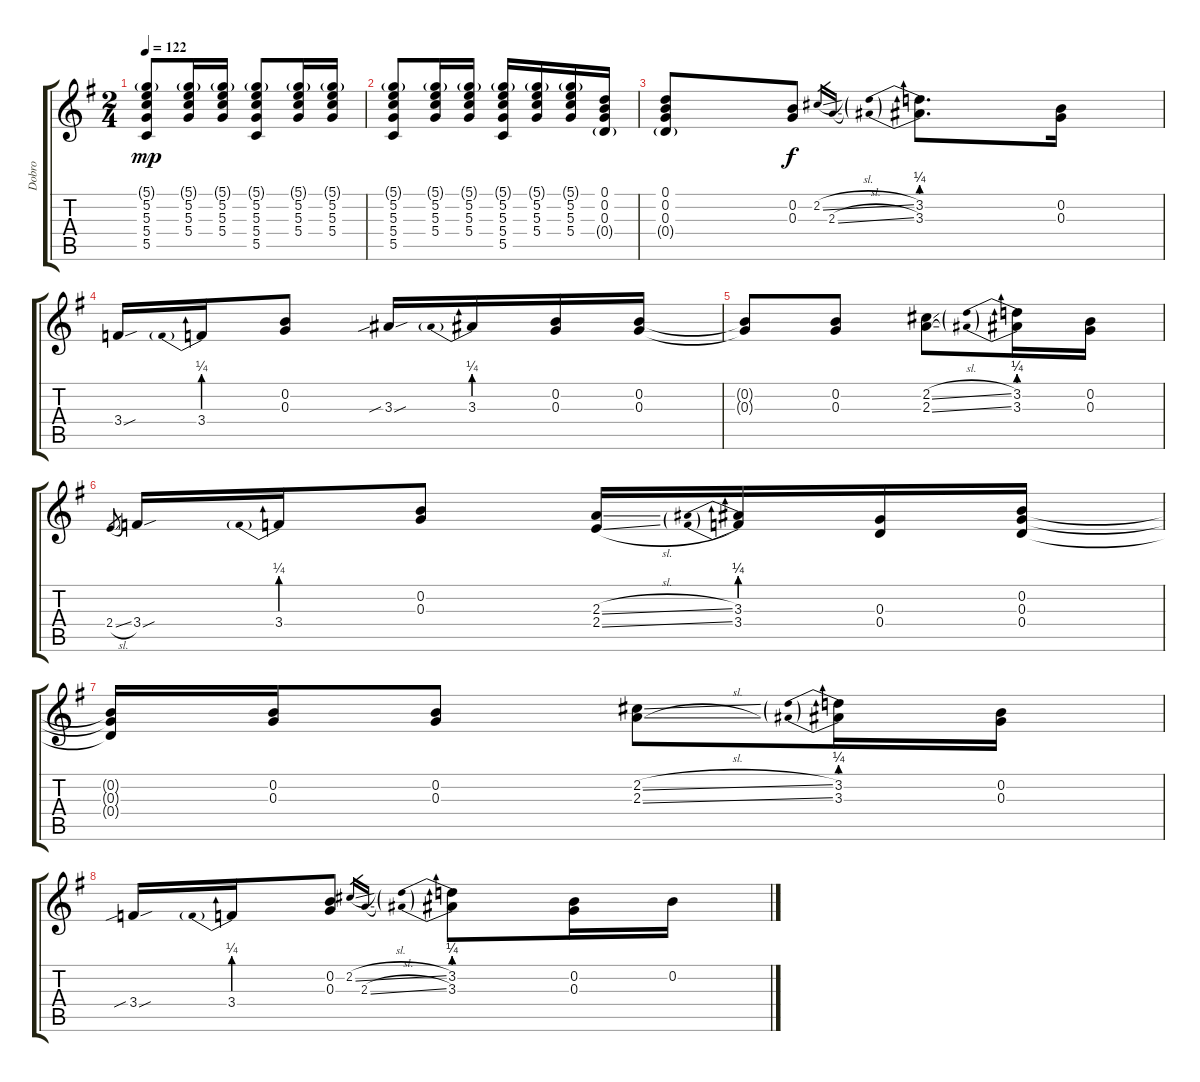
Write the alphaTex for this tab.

\track ("Dobro" "Dobro") {instrument acousticguitarsteel}
\staff {score tabs}
\tuning (D4 B3 G3 D3 G2 D2) {hide}
\ts (2 4)
\tempo 122
\clef g2
\ks g
(5.1{g} 5.2 5.3 5.4 5.5).8{dy mp} (5.1{g} 5.2 5.3 5.4).16 (5.1{g} 5.2 5.3 5.4).16 (5.1{g} 5.2 5.3 5.4 5.5).8 (5.1{g} 5.2 5.3 5.4).16 (5.1{g} 5.2 5.3 5.4).16 |
(5.1{g} 5.2 5.3 5.4 5.5).8 (5.1{g} 5.2 5.3 5.4).16 (5.1{g} 5.2 5.3 5.4).16 (5.1{g} 5.2 5.3 5.4 5.5).16 (5.1{g} 5.2 5.3 5.4).16 (5.1{g} 5.2 5.3 5.4).16 (0.1 0.2 0.3 0.4{g}).16 |
(0.1 0.2 0.3 0.4{g}).8 (0.2 0.3).8{dy f} 2.2{sl}.16{gr} 2.3{sl}.16{gr} (3.2{be (prebend 0 1 60 1)} 3.3{be (prebend 0 1 60 1)}).8{d} (0.2 0.3).16 |
3.4{sou}.16 3.4{be (prebend 0 1 60 1)}.16 (0.2 0.3).8 3.3{sib sou}.16 3.3{be (prebend 0 1 60 1)}.16 (0.2 0.3).16 (0.2 0.3).16 |
(0.2{t} 0.3{t}).8 (0.2 0.3).8 (2.2{sl} 2.3{sl}).8 (3.2{be (prebend 0 1 60 1)} 3.3{be (prebend 0 1 60 1)}).16 (0.2 0.3).16 |
2.4{sl}.8{gr} 3.4{sou}.16 3.4{be (prebend 0 1 60 1)}.16 (0.2 0.3).8 (2.3{sl} 2.4{sl}).16 (3.3{be (prebend 0 1 60 1)} 3.4{be (prebend 0 1 60 1)}).16 (0.3 0.4).16 (0.2 0.3 0.4).16 |
(0.2{t} 0.3{t} 0.4{t}).16 (0.2 0.3).16 (0.2 0.3).8 (2.2{sl} 2.3{sl}).8 (3.2{be (prebend 0 1 60 1)} 3.3{be (prebend 0 1 60 1)}).16 (0.2 0.3).16 |
3.4{sib sou}.16 3.4{be (prebend 0 1 60 1)}.16 (0.2 0.3).8 2.2{sl}.16{gr} 2.3{sl}.16{gr} (3.2{be (prebend 0 1 60 1)} 3.3{be (prebend 0 1 60 1)}).8 (0.2 0.3).16 0.2.16
